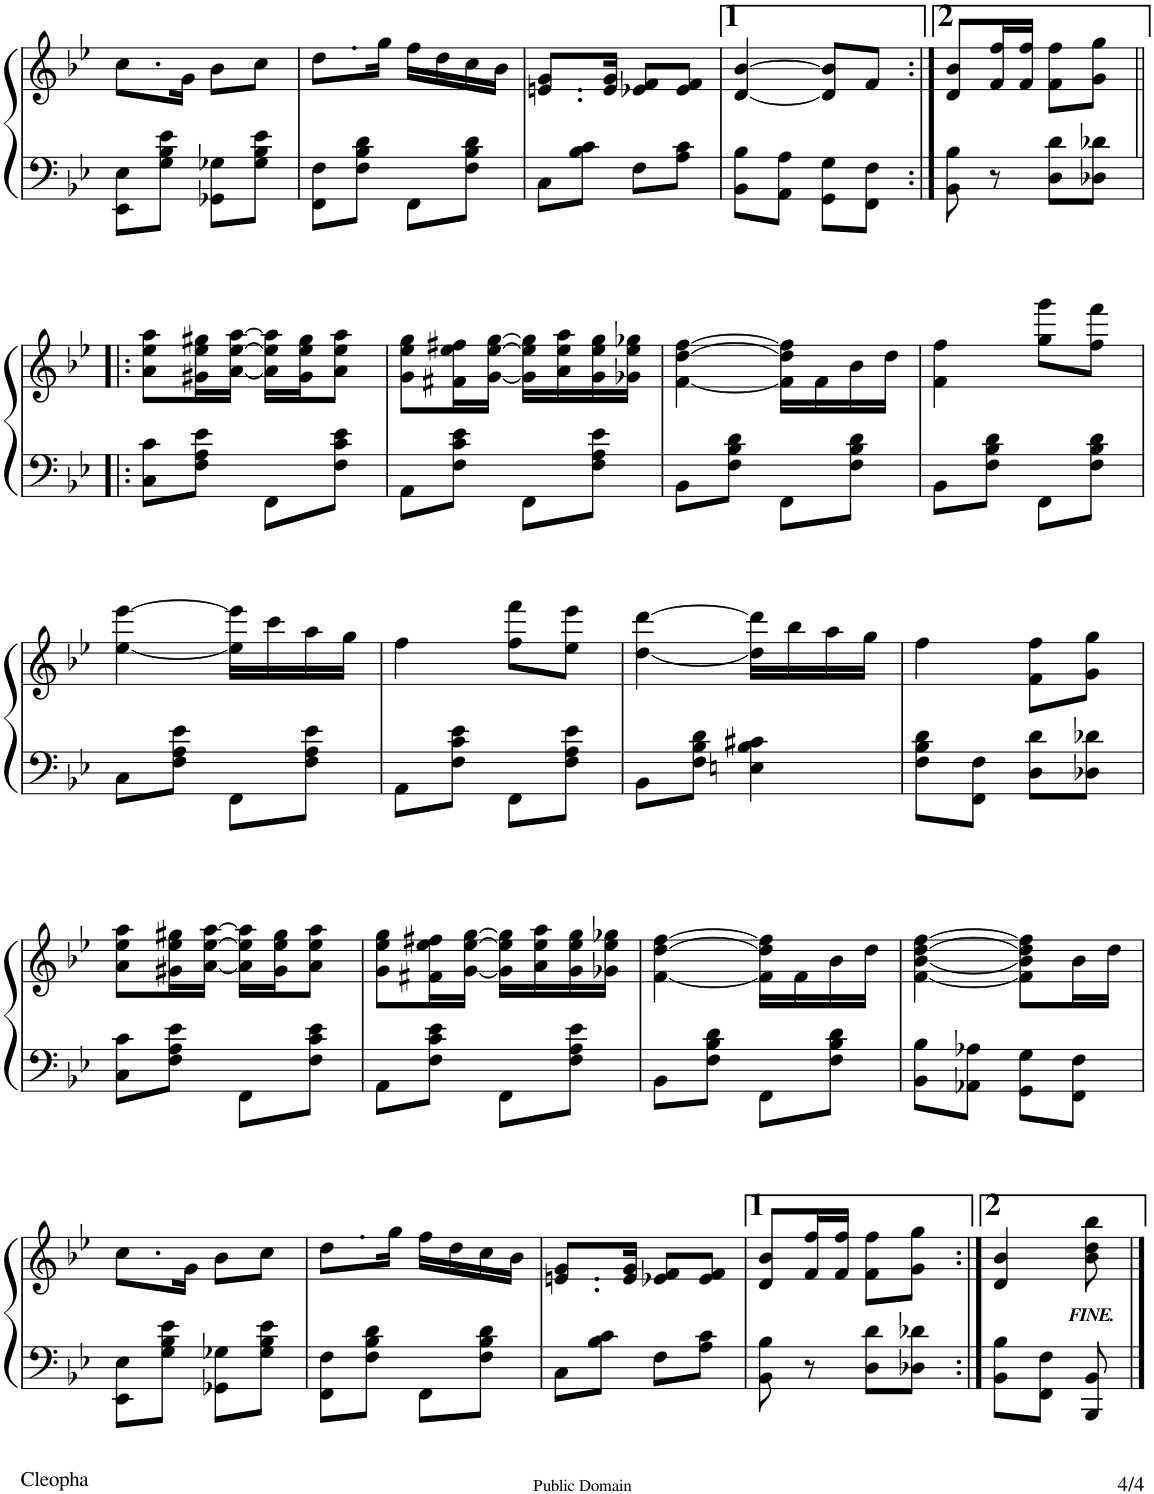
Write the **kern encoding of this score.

**kern	**kern
*part1	*part1
*staff2	*staff1
*I"Piano	*
*I'Pno	*
!!LO:PB:g=z
*clefF4	*clefG2
*k[b-e-]	*k[b-e-]
*M2/4	*M2/4
=69	=69
8EE-\ 8E-\L	8.cc\L
8G\ 8B-\ 8e-\J	.
.	16g\Jk
8GG-X\ 8G-X\L	8b-\L
8G-\ 8B-\ 8e-\J	8cc\J
=70	=70
8FF\ 8F\L	8.dd\L
8F\ 8B-\ 8d\J	.
.	16gg\Jk
8FF\L	16ff\LL
.	16dd\
8F\ 8B-\ 8d\J	16cc\
.	16b-\JJ
=71	=71
8C\L	8.en/ 8.g/L
8B-\ 8c\J	.
.	16e/ 16g/Jk
8F\L	8e-X/ 8f/L
8A\ 8c\J	8e-/ 8f/J
=72	=72
8BB-\ 8B-\L	[4d/ [4b-/
8AA\ 8A\J	.
8GG\ 8G\L	8d/] 8b-/]L
8FF\ 8F\J	8f/J
=73:|!	=73:|!
8BB-\ 8B-\	8d/ 8b-/L
8r	16f/ 16ff/L
.	16f/ 16ff/JJ
8D\ 8d\L	8f\ 8ff\L
8D-X\ 8d-X\J	8g\ 8gg\J
!!LO:LB:g=z
=74!|:	=74!|:
8C\ 8c\L	8a\ 8ee-\ 8aa\L
8F\ 8A\ 8e-\J	16g#X\ 16ee-\ 16gg#X\L
.	[16a\ [16ee-\ [16aa\JJ
8FF\L	16a\] 16ee-\] 16aa\]LL
.	16g#\ 16ee-\ 16gg#\J
8F\ 8c\ 8e-\J	8a\ 8ee-\ 8aa\J
=75	=75
8AA\L	8g\ 8ee-\ 8gg\L
8F\ 8c\ 8e-\J	16f#X\ 16ee-\ 16ff#X\L
.	[16g\ [16ee-\ [16gg\JJ
8FF\L	16g\] 16ee-\] 16gg\]LL
.	16a\ 16ee-\ 16aa\
8F\ 8A\ 8e-\J	16g\ 16ee-\ 16gg\
.	16g-X\ 16ee-\ 16gg-X\JJ
=76	=76
8BB-\L	[4f\ [4dd\ [4ff\
8F\ 8B-\ 8d\J	.
8FF\L	16f\] 16dd\] 16ff\]LL
.	16f\
8F\ 8B-\ 8d\J	16b-\
.	16dd\JJ
=77	=77
8BB-\L	4f\ 4ff\
8F\ 8B-\ 8d\J	.
8FF\L	8gg\ 8ggg\L
8F\ 8B-\ 8d\J	8ff\ 8fff\J
!!LO:LB:g=z
=78	=78
8C\L	[4ee-\ [4eee-\
8F\ 8A\ 8e-\J	.
8FF\L	16ee-\] 16eee-\]LL
.	16ccc\
8F\ 8A\ 8e-\J	16aa\
.	16gg\JJ
=79	=79
8AA\L	4ff\
8F\ 8c\ 8e-\J	.
8FF\L	8ff\ 8fff\L
8F\ 8A\ 8e-\J	8ee-\ 8eee-\J
=80	=80
8BB-\L	[4dd\ [4ddd\
8F\ 8B-\ 8d\J	.
4En\ 4B-\ 4c#X\	16dd\] 16ddd\]LL
.	16bb-\
.	16aa\
.	16gg\JJ
=81	=81
8F\ 8B-\ 8d\L	4ff\
8FF\ 8F\J	.
8D\ 8d\L	8f\ 8ff\L
8D-X\ 8d-X\J	8g\ 8gg\J
!!LO:LB:g=z
=82	=82
8C\ 8c\L	8a\ 8ee-\ 8aa\L
8F\ 8A\ 8e-\J	16g#X\ 16ee-\ 16gg#X\L
.	[16a\ [16ee-\ [16aa\JJ
8FF\L	16a\] 16ee-\] 16aa\]LL
.	16g#\ 16ee-\ 16gg#\J
8F\ 8c\ 8e-\J	8a\ 8ee-\ 8aa\J
=83	=83
8AA\L	8g\ 8ee-\ 8gg\L
8F\ 8c\ 8e-\J	16f#X\ 16ee-\ 16ff#X\L
.	[16g\ [16ee-\ [16gg\JJ
8FF\L	16g\] 16ee-\] 16gg\]LL
.	16a\ 16ee-\ 16aa\
8F\ 8A\ 8e-\J	16g\ 16ee-\ 16gg\
.	16g-X\ 16ee-\ 16gg-X\JJ
=84	=84
8BB-\L	[4f\ [4dd\ [4ff\
8F\ 8B-\ 8d\J	.
8FF\L	16f\] 16dd\] 16ff\]LL
.	16f\
8F\ 8B-\ 8d\J	16b-\
.	16dd\JJ
=85	=85
8BB-\ 8B-\L	[4f\ [4b-\ [4dd\ [4ff\
8AA-X\ 8A-X\J	.
8GG\ 8G\L	8f\] 8b-\] 8dd\] 8ff\]L
8FF\ 8F\J	16b-\L
.	16dd\JJ
!!LO:LB:g=z
=86	=86
8EE-\ 8E-\L	8.cc\L
8G\ 8B-\ 8e-\J	.
.	16g\Jk
8GG-X\ 8G-X\L	8b-\L
8G-\ 8B-\ 8e-\J	8cc\J
=87	=87
8FF\ 8F\L	8.dd\L
8F\ 8B-\ 8d\J	.
.	16gg\Jk
8FF\L	16ff\LL
.	16dd\
8F\ 8B-\ 8d\J	16cc\
.	16b-\JJ
=88	=88
8C\L	8.en/ 8.g/L
8B-\ 8c\J	.
.	16e/ 16g/Jk
8F\L	8e-X/ 8f/L
8A\ 8c\J	8e-/ 8f/J
=89	=89
8BB-\ 8B-\	8d/ 8b-/L
8r	16f/ 16ff/L
.	16f/ 16ff/JJ
8D\ 8d\L	8f\ 8ff\L
8D-X\ 8d-X\J	8g\ 8gg\J
=89:|!	=89:|!
8BB-\ 8B-\L	4d/ 4b-/
8FF\ 8F\J	.
8BBB-/ 8BB-/	8b-\ 8dd\ 8bb-\
==	==
*-	*-
